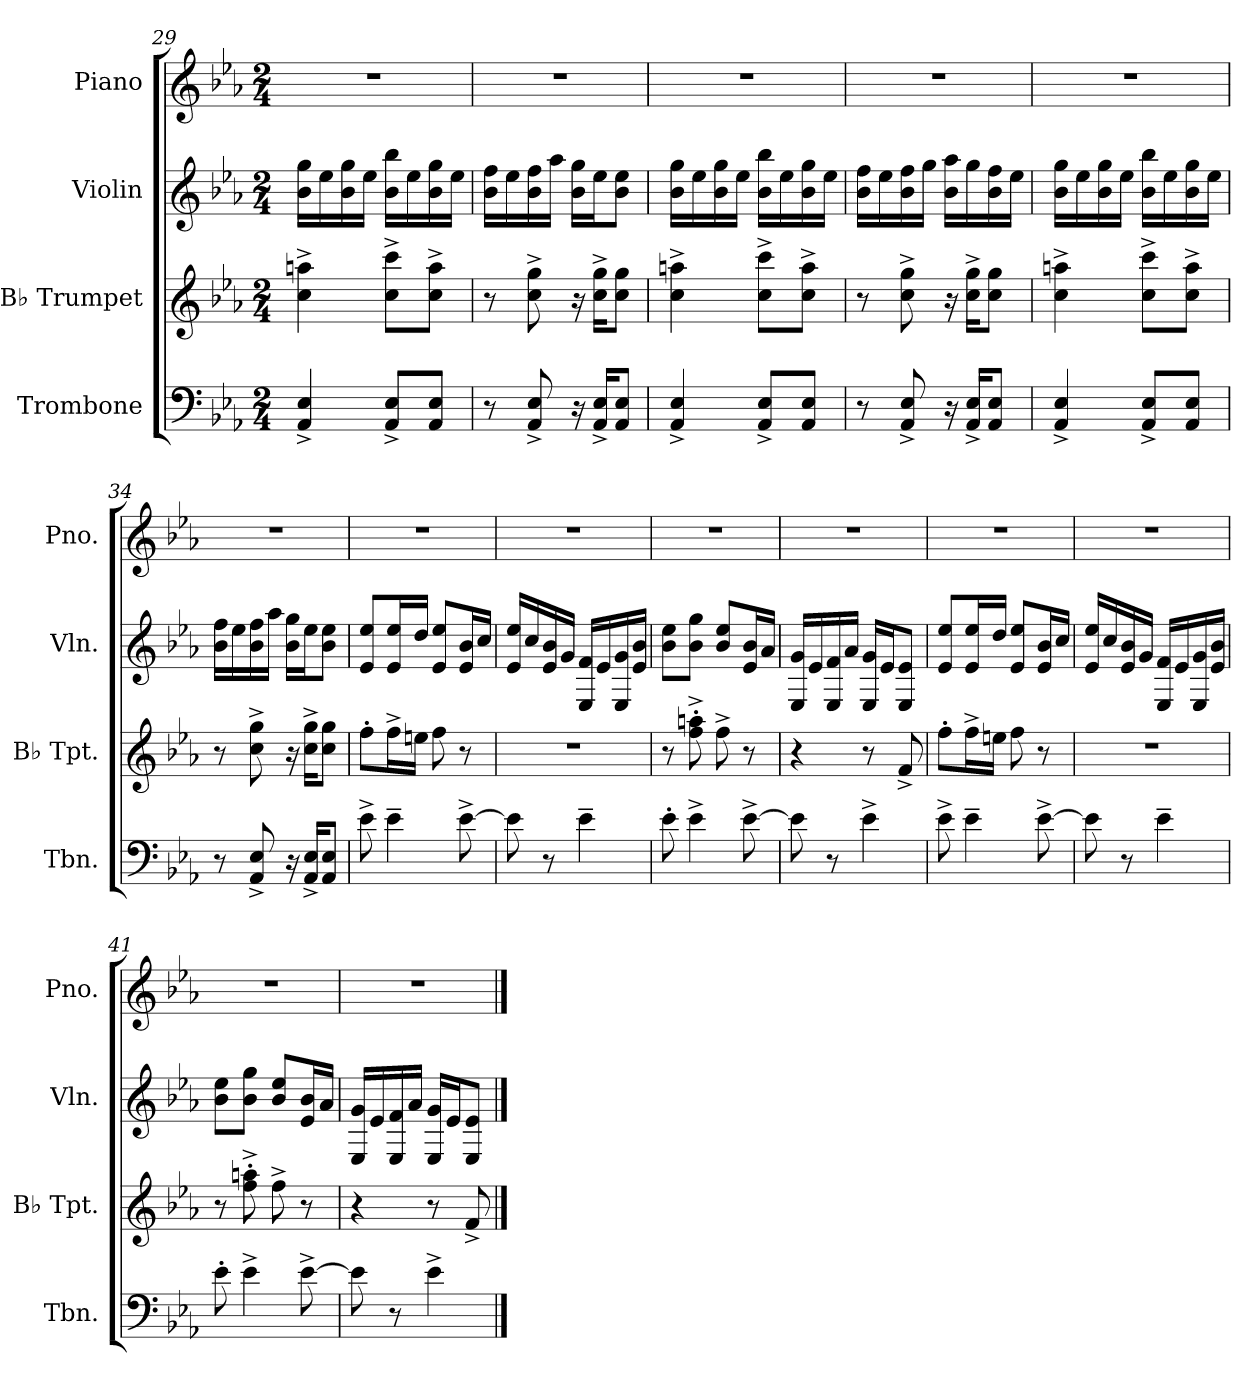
**kern	**kern	**kern	**kern
*part4	*part3	*part2	*part1
*staff4	*staff3	*staff2	*staff1
*I"Trombone	*I"B♭ Trumpet	*I"Violin	*I"Piano
*I'Tbn.	*I'B♭ Tpt.	*I'Vln.	*I'Pno.
*clefF4	*clefG2	*clefG2	*clefG2
*	*ITrd1c2	*	*
*k[b-e-a-]	*k[b-e-a-d-g-]	*k[b-e-a-]	*k[b-e-a-]
*M2/4	*M2/4	*M2/4	*M2/4
=29	=29	=29	=29
4AA-/^ 4E-/^	4b-\^ 4ggn\^	16b-\ 16gg\LL	2r
.	.	16ee-\	.
.	.	16b-\ 16gg\	.
.	.	16ee-\JJ	.
8AA-/^ 8E-/^L	8b-\^ 8bb-\^L	16b-\ 16bb-\LL	.
.	.	16ee-\	.
8AA-/ 8E-/J	8b-\^ 8gg\^J	16b-\ 16gg\	.
.	.	16ee-\JJ	.
=30	=30	=30	=30
8r	8r	16b-\ 16ff\LL	2r
.	.	16ee-\	.
8AA-/^ 8E-/^	8b-\^ 8ff\^	16b-\ 16ff\	.
.	.	16aa-\JJ	.
16r	16r	16b-\ 16gg\LL	.
16AA-/^ 16E-/^KL	16b-\^ 16ff\^KL	16ee-\J	.
8AA-/ 8E-/J	8b-\ 8ff\J	8b-\ 8ee-\J	.
=31	=31	=31	=31
4AA-/^ 4E-/^	4b-\^ 4ggn\^	16b-\ 16gg\LL	2r
.	.	16ee-\	.
.	.	16b-\ 16gg\	.
.	.	16ee-\JJ	.
8AA-/^ 8E-/^L	8b-\^ 8bb-\^L	16b-\ 16bb-\LL	.
.	.	16ee-\	.
8AA-/ 8E-/J	8b-\^ 8gg\^J	16b-\ 16gg\	.
.	.	16ee-\JJ	.
!!LO:LB:g=z
=32	=32	=32	=32
8r	8r	16b-\ 16ff\LL	2r
.	.	16ee-\	.
8AA-/^ 8E-/^	8b-\^ 8ff\^	16b-\ 16ff\	.
.	.	16gg\JJ	.
16r	16r	16b-\ 16aa-\LL	.
16AA-/^ 16E-/^KL	16b-\^ 16ff\^KL	16gg\	.
8AA-/ 8E-/J	8b-\ 8ff\J	16b-\ 16ff\	.
.	.	16ee-\JJ	.
=33	=33	=33	=33
4AA-/^ 4E-/^	4b-\^ 4ggn\^	16b-\ 16gg\LL	2r
.	.	16ee-\	.
.	.	16b-\ 16gg\	.
.	.	16ee-\JJ	.
8AA-/^ 8E-/^L	8b-\^ 8bb-\^L	16b-\ 16bb-\LL	.
.	.	16ee-\	.
8AA-/ 8E-/J	8b-\^ 8gg\^J	16b-\ 16gg\	.
.	.	16ee-\JJ	.
=34	=34	=34	=34
8r	8r	16b-\ 16ff\LL	2r
.	.	16ee-\	.
8AA-/^ 8E-/^	8b-\^ 8ff\^	16b-\ 16ff\	.
.	.	16aa-\JJ	.
16r	16r	16b-\ 16gg\LL	.
16AA-/^ 16E-/^KL	16b-\^ 16ff\^KL	16ee-\J	.
8AA-/ 8E-/J	8b-\ 8ff\J	8b-\ 8ee-\J	.
=35	=35	=35	=35
8e-^\	8ee-'\L	8e-/ 8ee-/L	2r
4e-~\	16ee-^\L	16e-/ 16ee-/L	.
.	16ddn\JJ	16dd/JJ	.
.	8ee-\	8e-/ 8ee-/L	.
[8e-^\	8r	16e-/ 16b-/L	.
.	.	16cc/JJ	.
=36	=36	=36	=36
8e-\]	2r	16e-/ 16ee-/LL	2r
.	.	16cc/	.
8r	.	16e-/ 16b-/	.
.	.	16g/JJ	.
4e-~\	.	16E-/ 16f/LL	.
.	.	16e-/	.
.	.	16E-/ 16g/	.
.	.	16e-/ 16b-/JJ	.
!!LO:PB:g=z
=37	=37	=37	=37
8e-'\	8r	8b-\ 8ee-\L	2r
4e-^\	8ee-\'^ 8ggn\'^	8b-\ 8gg\J	.
.	8ee-^\	8b-/ 8ee-/L	.
[8e-^\	8r	16e-/ 16b-/L	.
.	.	16a-/JJ	.
=38	=38	=38	=38
8e-\]	4r	16E-/ 16g/LL	2r
.	.	16e-/	.
8r	.	16E-/ 16f/	.
.	.	16a-/JJ	.
4e-^\	8r	16E-/ 16g/LL	.
.	.	16e-/J	.
.	8e-^/	8E-/ 8e-/J	.
=39	=39	=39	=39
8e-^\	8ee-'\L	8e-/ 8ee-/L	2r
4e-~\	16ee-^\L	16e-/ 16ee-/L	.
.	16ddn\JJ	16dd/JJ	.
.	8ee-\	8e-/ 8ee-/L	.
[8e-^\	8r	16e-/ 16b-/L	.
.	.	16cc/JJ	.
=40	=40	=40	=40
8e-\]	2r	16e-/ 16ee-/LL	2r
.	.	16cc/	.
8r	.	16e-/ 16b-/	.
.	.	16g/JJ	.
4e-~\	.	16E-/ 16f/LL	.
.	.	16e-/	.
.	.	16E-/ 16g/	.
.	.	16e-/ 16b-/JJ	.
=41	=41	=41	=41
8e-'\	8r	8b-\ 8ee-\L	2r
4e-^\	8ee-\'^ 8ggn\'^	8b-\ 8gg\J	.
.	8ee-^\	8b-/ 8ee-/L	.
[8e-^\	8r	16e-/ 16b-/L	.
.	.	16a-/JJ	.
!!LO:LB:g=z
=42	=42	=42	=42
8e-\]	4r	16E-/ 16g/LL	2r
.	.	16e-/	.
8r	.	16E-/ 16f/	.
.	.	16a-/JJ	.
4e-^\	8r	16E-/ 16g/LL	.
.	.	16e-/J	.
.	8e-^/	8E-/ 8e-/J	.
==	==	==	==
*-	*-	*-	*-
